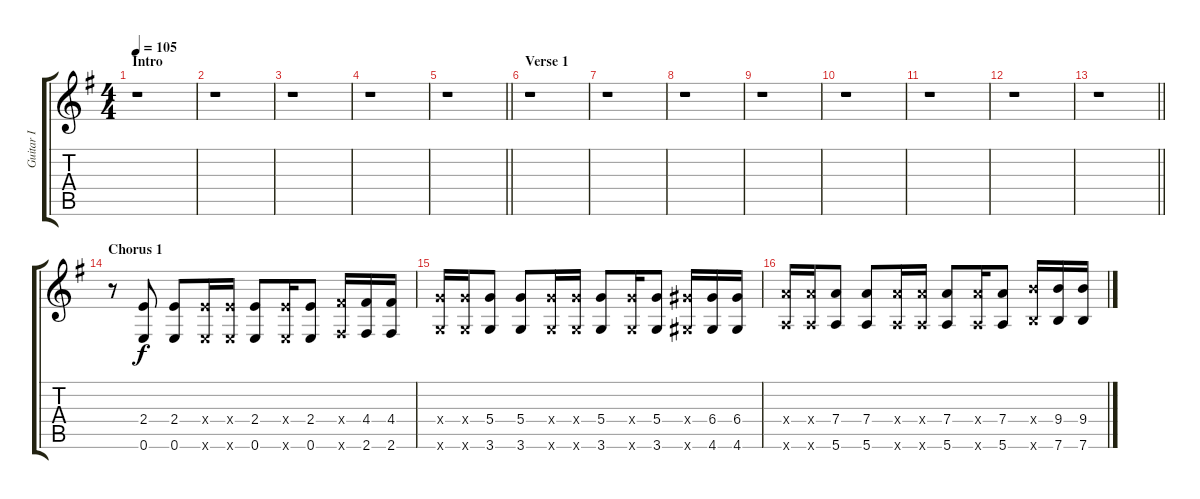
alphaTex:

\track ("Guitar I" "Guitar I") {instrument overdrivenguitar}
\staff {score tabs}
\tuning (E4 B3 G3 D3 A2 E2) {hide}
\ts (4 4)
\section ("" "Intro")
\tempo 105
\clef g2
\ks g
r.1{dy f instrument overdrivenguitar} |
r.1 |
r.1 |
r.1 |
\barLineRight lightlight
r.1 |
\section ("" "Verse 1")
r.1 |
r.1 |
r.1 |
r.1 |
r.1 |
r.1 |
r.1 |
\barLineRight lightlight
r.1 |
\section ("" "Chorus 1")
r.8 (2.4 0.6).8 (2.4 0.6).8 (2.4{x} 0.6{x}).16 (2.4{x} 0.6{x}).16 (2.4 0.6).8 (2.4{x} 0.6{x}).16 (2.4 0.6).8 (4.4{x} 2.6{x}).16 (4.4 2.6).16 (4.4 2.6).16 |
(5.4{x} 3.6{x}).16 (5.4{x} 3.6{x}).16 (5.4 3.6).8 (5.4 3.6).8 (5.4{x} 3.6{x}).16 (5.4{x} 3.6{x}).16 (5.4 3.6).8 (5.4{x} 3.6{x}).16 (5.4 3.6).8 (6.4{x} 4.6{x}).16 (6.4 4.6).16 (6.4 4.6).16 |
(7.4{x} 5.6{x}).16 (7.4{x} 5.6{x}).16 (7.4 5.6).8 (7.4 5.6).8 (7.4{x} 5.6{x}).16 (7.4{x} 5.6{x}).16 (7.4 5.6).8 (7.4{x} 5.6{x}).16 (7.4 5.6).8 (9.4{x} 7.6{x}).16 (9.4 7.6).16 (9.4 7.6).16
